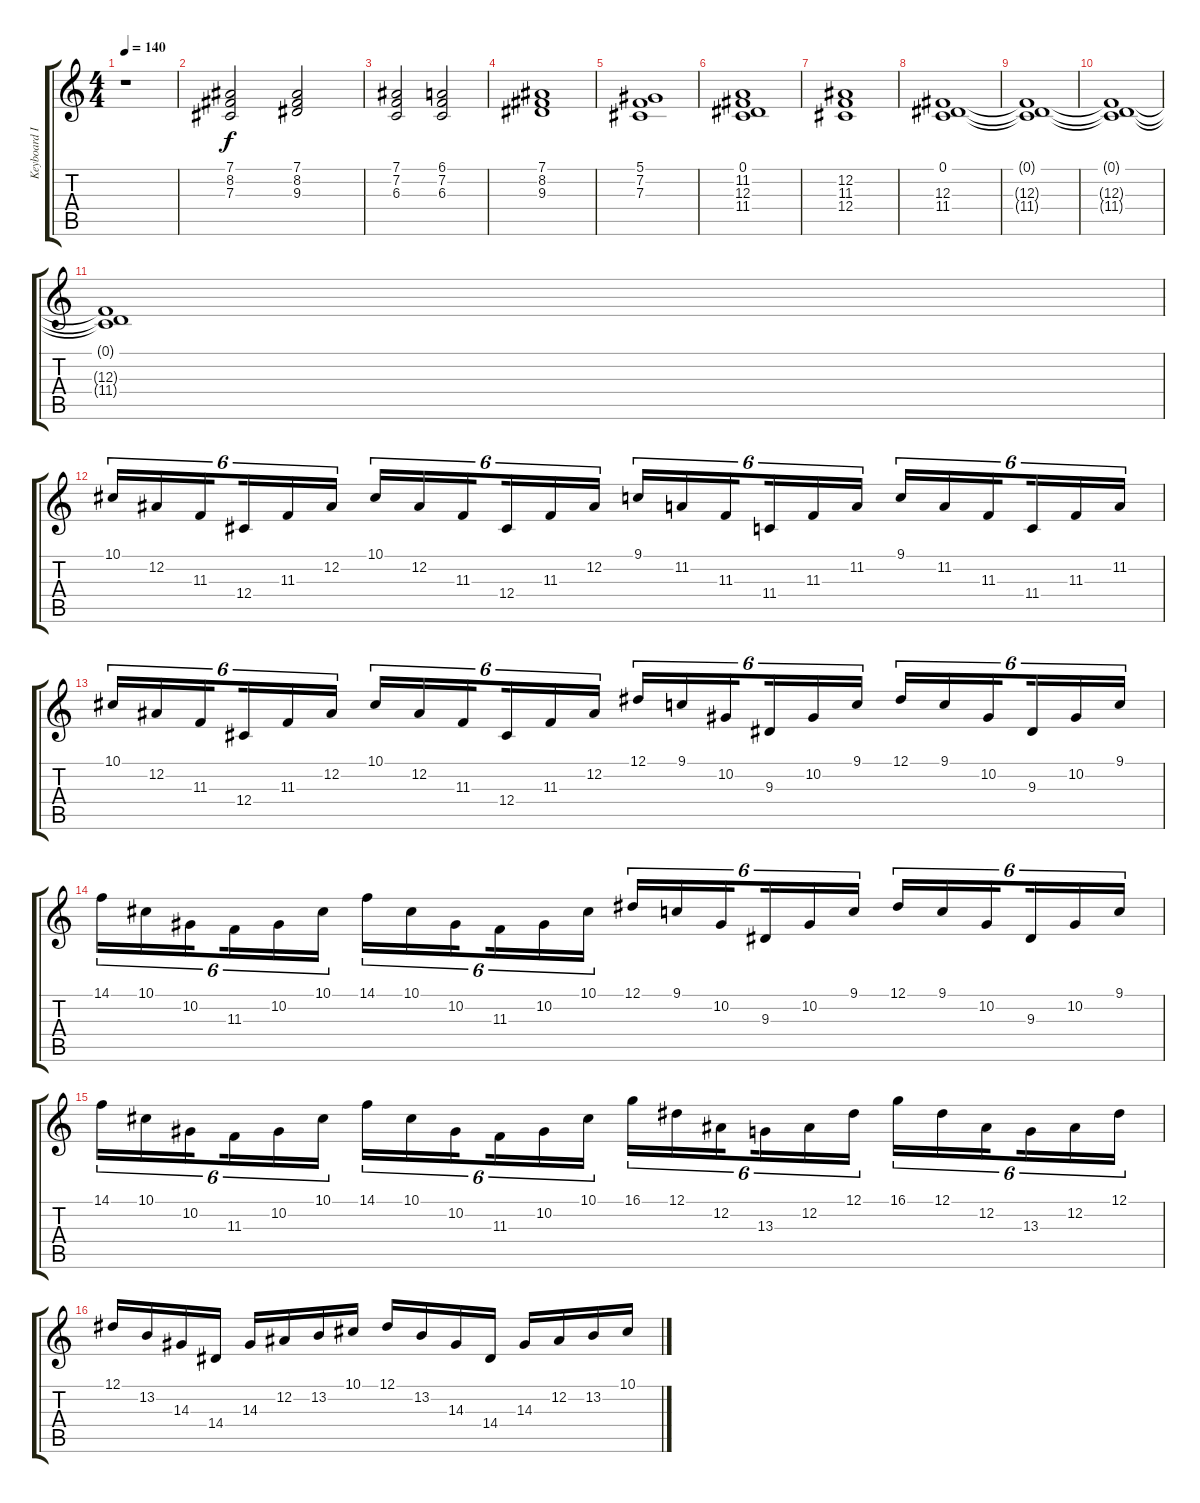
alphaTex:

\track ("Keyboard II" "Keyboard I") {instrument rockorgan}
\staff {score tabs}
\tuning (Eb4 Bb3 Gb3 Db3 Ab2 Eb2) {hide}
\ts (4 4)
\tempo 140
\clef g2
\ks c
r.1{dy f} |
(7.1 8.2 7.3).2 (7.1 8.2 9.3).2 |
(7.1 7.2 6.3).2 (6.1 7.2 6.3).2 |
(7.1 8.2 9.3).1 |
(5.1 7.2 7.3).1 |
(0.1 11.2 12.3 11.4).1 |
(12.2 11.3 12.4).1 |
(0.1 12.3 11.4).1 |
(0.1{t} 12.3{t} 11.4{t}).1 |
(0.1{t} 12.3{t} 11.4{t}).1 |
(0.1{t} 12.3{t} 11.4{t}).1 |
10.1.16{tu (6 4)} 12.2.16{tu (6 4)} 11.3.16{tu (6 4) beam splitsecondary} 12.4.16{tu (6 4)} 11.3.16{tu (6 4)} 12.2.16{tu (6 4)} 10.1.16{tu (6 4)} 12.2.16{tu (6 4)} 11.3.16{tu (6 4) beam splitsecondary} 12.4.16{tu (6 4)} 11.3.16{tu (6 4)} 12.2.16{tu (6 4)} 9.1.16{tu (6 4)} 11.2.16{tu (6 4)} 11.3.16{tu (6 4) beam splitsecondary} 11.4.16{tu (6 4)} 11.3.16{tu (6 4)} 11.2.16{tu (6 4)} 9.1.16{tu (6 4)} 11.2.16{tu (6 4)} 11.3.16{tu (6 4) beam splitsecondary} 11.4.16{tu (6 4)} 11.3.16{tu (6 4)} 11.2.16{tu (6 4)} |
10.1.16{tu (6 4)} 12.2.16{tu (6 4)} 11.3.16{tu (6 4) beam splitsecondary} 12.4.16{tu (6 4)} 11.3.16{tu (6 4)} 12.2.16{tu (6 4)} 10.1.16{tu (6 4)} 12.2.16{tu (6 4)} 11.3.16{tu (6 4) beam splitsecondary} 12.4.16{tu (6 4)} 11.3.16{tu (6 4)} 12.2.16{tu (6 4)} 12.1.16{tu (6 4)} 9.1.16{tu (6 4)} 10.2.16{tu (6 4) beam splitsecondary} 9.3.16{tu (6 4)} 10.2.16{tu (6 4)} 9.1.16{tu (6 4)} 12.1.16{tu (6 4)} 9.1.16{tu (6 4)} 10.2.16{tu (6 4) beam splitsecondary} 9.3.16{tu (6 4)} 10.2.16{tu (6 4)} 9.1.16{tu (6 4)} |
14.1.16{tu (6 4)} 10.1.16{tu (6 4)} 10.2.16{tu (6 4) beam splitsecondary} 11.3.16{tu (6 4)} 10.2.16{tu (6 4)} 10.1.16{tu (6 4)} 14.1.16{tu (6 4)} 10.1.16{tu (6 4)} 10.2.16{tu (6 4) beam splitsecondary} 11.3.16{tu (6 4)} 10.2.16{tu (6 4)} 10.1.16{tu (6 4)} 12.1.16{tu (6 4)} 9.1.16{tu (6 4)} 10.2.16{tu (6 4) beam splitsecondary} 9.3.16{tu (6 4)} 10.2.16{tu (6 4)} 9.1.16{tu (6 4)} 12.1.16{tu (6 4)} 9.1.16{tu (6 4)} 10.2.16{tu (6 4) beam splitsecondary} 9.3.16{tu (6 4)} 10.2.16{tu (6 4)} 9.1.16{tu (6 4)} |
14.1.16{tu (6 4)} 10.1.16{tu (6 4)} 10.2.16{tu (6 4) beam splitsecondary} 11.3.16{tu (6 4)} 10.2.16{tu (6 4)} 10.1.16{tu (6 4)} 14.1.16{tu (6 4)} 10.1.16{tu (6 4)} 10.2.16{tu (6 4) beam splitsecondary} 11.3.16{tu (6 4)} 10.2.16{tu (6 4)} 10.1.16{tu (6 4)} 16.1.16{tu (6 4)} 12.1.16{tu (6 4)} 12.2.16{tu (6 4) beam splitsecondary} 13.3.16{tu (6 4)} 12.2.16{tu (6 4)} 12.1.16{tu (6 4)} 16.1.16{tu (6 4)} 12.1.16{tu (6 4)} 12.2.16{tu (6 4) beam splitsecondary} 13.3.16{tu (6 4)} 12.2.16{tu (6 4)} 12.1.16{tu (6 4)} |
12.1.16{instrument rockorgan} 13.2.16 14.3.16 14.4.16 14.3.16 12.2.16 13.2.16 10.1.16 12.1.16 13.2.16 14.3.16 14.4.16 14.3.16 12.2.16 13.2.16 10.1.16
